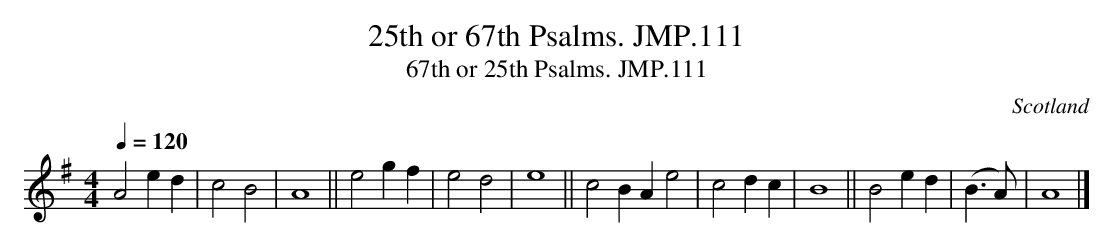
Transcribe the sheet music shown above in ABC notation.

X:1
T:25th or 67th Psalms. JMP.111
T:67th or 25th Psalms. JMP.111
L:1/4
M:4/4
O:Scotland
Q:120
K:G
A2 ed | c2 B2 | A4 ||e2 gf | e2d2 | e4 ||\
c2 B A e2 | c2 dc | B4 ||B2 e d | (B>A) | A4 |]
